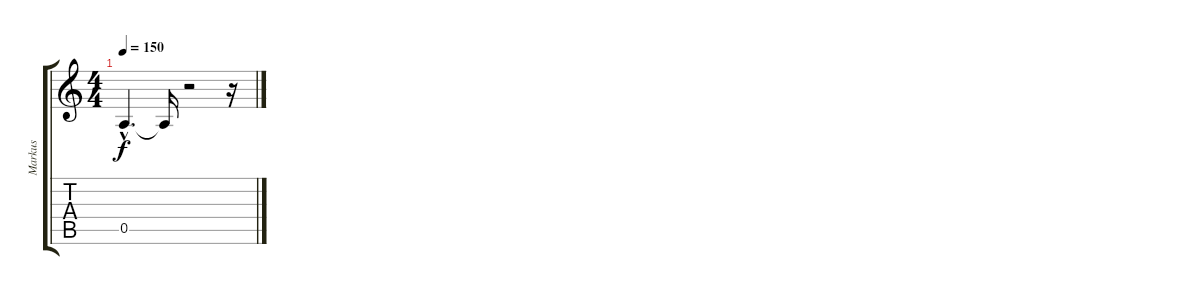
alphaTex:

\track ("Markus" "Markus") {instrument electricbassfinger}
\staff {score tabs}
\tuning (E4 B3 G3 D3 A2 E2) {hide}
\ts (4 4)
\tempo 150
\clef g2
\ks c
0.5{hac t}.4{d dy f} 0.5{t}.16 r.2 r.16
